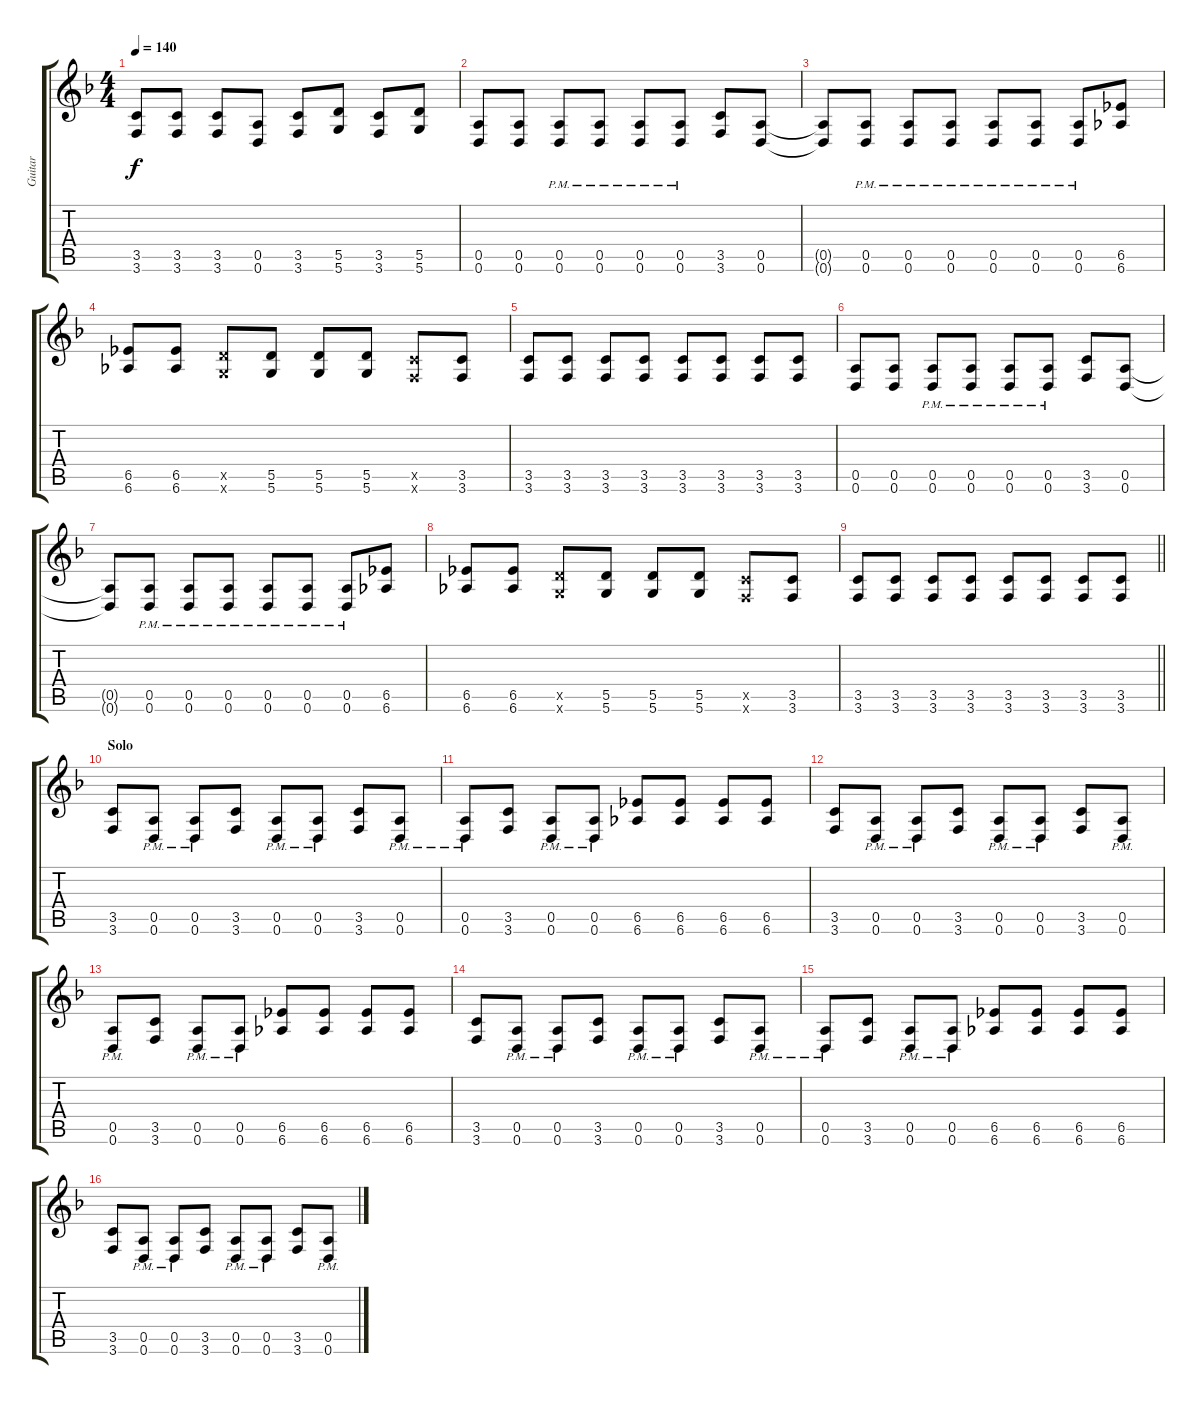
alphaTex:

\track ("Guitar" "Guitar") {instrument distortionguitar}
\staff {score tabs}
\tuning (E4 B3 G3 D3 A2 D2) {hide}
\ts (4 4)
\tempo 140
\clef g2
\ks dminor
(3.5 3.6).8{dy f} (3.5 3.6).8 (3.5 3.6).8 (0.5 0.6).8 (3.5 3.6).8 (5.5 5.6).8 (3.5 3.6).8 (5.5 5.6).8 |
(0.5 0.6).8 (0.5 0.6).8 (0.5{pm} 0.6{pm}).8 (0.5{pm} 0.6{pm}).8 (0.5{pm} 0.6{pm}).8 (0.5{pm} 0.6{pm}).8 (3.5 3.6).8 (0.5 0.6).8 |
(0.5{t} 0.6{t}).8 (0.5{pm} 0.6{pm}).8 (0.5{pm} 0.6{pm}).8 (0.5{pm} 0.6{pm}).8 (0.5{pm} 0.6{pm}).8 (0.5{pm} 0.6{pm}).8 (0.5{pm} 0.6{pm}).8 (6.5 6.6).8 |
(6.5 6.6).8 (6.5 6.6).8 (5.5{x} 5.6{x}).8 (5.5 5.6).8 (5.5 5.6).8 (5.5 5.6).8 (3.5{x} 3.6{x}).8 (3.5 3.6).8 |
(3.5 3.6).8 (3.5 3.6).8 (3.5 3.6).8 (3.5 3.6).8 (3.5 3.6).8 (3.5 3.6).8 (3.5 3.6).8 (3.5 3.6).8 |
(0.5 0.6).8 (0.5 0.6).8 (0.5{pm} 0.6{pm}).8 (0.5{pm} 0.6{pm}).8 (0.5{pm} 0.6{pm}).8 (0.5{pm} 0.6{pm}).8 (3.5 3.6).8 (0.5 0.6).8 |
(0.5{t} 0.6{t}).8 (0.5{pm} 0.6{pm}).8 (0.5{pm} 0.6{pm}).8 (0.5{pm} 0.6{pm}).8 (0.5{pm} 0.6{pm}).8 (0.5{pm} 0.6{pm}).8 (0.5{pm} 0.6{pm}).8 (6.5 6.6).8 |
(6.5 6.6).8 (6.5 6.6).8 (5.5{x} 5.6{x}).8 (5.5 5.6).8 (5.5 5.6).8 (5.5 5.6).8 (3.5{x} 3.6{x}).8 (3.5 3.6).8 |
\barLineRight lightlight
(3.5 3.6).8 (3.5 3.6).8 (3.5 3.6).8 (3.5 3.6).8 (3.5 3.6).8 (3.5 3.6).8 (3.5 3.6).8 (3.5 3.6).8 |
\section ("" "Solo")
(3.5 3.6).8 (0.5{pm} 0.6{pm}).8 (0.5{pm} 0.6{pm}).8 (3.5 3.6).8 (0.5{pm} 0.6{pm}).8 (0.5{pm} 0.6{pm}).8 (3.5 3.6).8 (0.5{pm} 0.6{pm}).8 |
(0.5{pm} 0.6{pm}).8 (3.5 3.6).8 (0.5{pm} 0.6{pm}).8 (0.5{pm} 0.6{pm}).8 (6.5 6.6).8 (6.5 6.6).8 (6.5 6.6).8 (6.5 6.6).8 |
(3.5 3.6).8 (0.5{pm} 0.6{pm}).8 (0.5{pm} 0.6{pm}).8 (3.5 3.6).8 (0.5{pm} 0.6{pm}).8 (0.5{pm} 0.6{pm}).8 (3.5 3.6).8 (0.5{pm} 0.6{pm}).8 |
(0.5{pm} 0.6{pm}).8 (3.5 3.6).8 (0.5{pm} 0.6{pm}).8 (0.5{pm} 0.6{pm}).8 (6.5 6.6).8 (6.5 6.6).8 (6.5 6.6).8 (6.5 6.6).8 |
(3.5 3.6).8 (0.5{pm} 0.6{pm}).8 (0.5{pm} 0.6{pm}).8 (3.5 3.6).8 (0.5{pm} 0.6{pm}).8 (0.5{pm} 0.6{pm}).8 (3.5 3.6).8 (0.5{pm} 0.6{pm}).8 |
(0.5{pm} 0.6{pm}).8 (3.5 3.6).8 (0.5{pm} 0.6{pm}).8 (0.5{pm} 0.6{pm}).8 (6.5 6.6).8 (6.5 6.6).8 (6.5 6.6).8 (6.5 6.6).8 |
(3.5 3.6).8 (0.5{pm} 0.6{pm}).8 (0.5{pm} 0.6{pm}).8 (3.5 3.6).8 (0.5{pm} 0.6{pm}).8 (0.5{pm} 0.6{pm}).8 (3.5 3.6).8 (0.5{pm} 0.6{pm}).8
